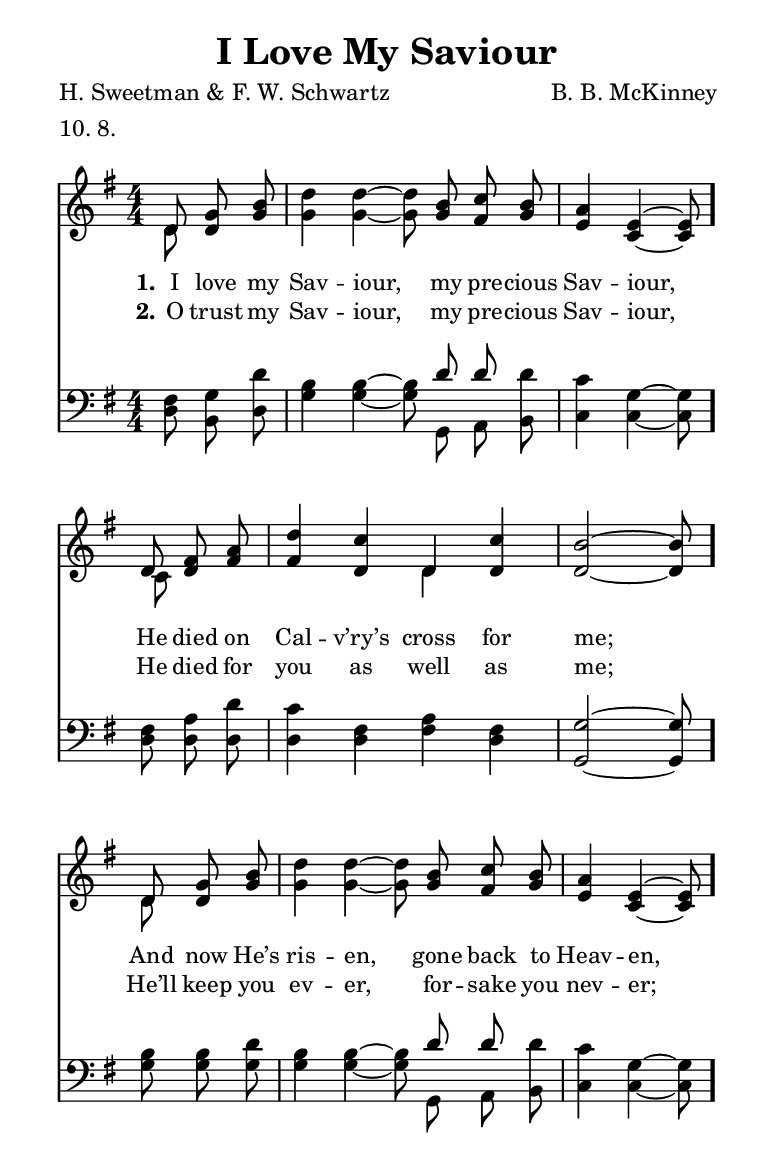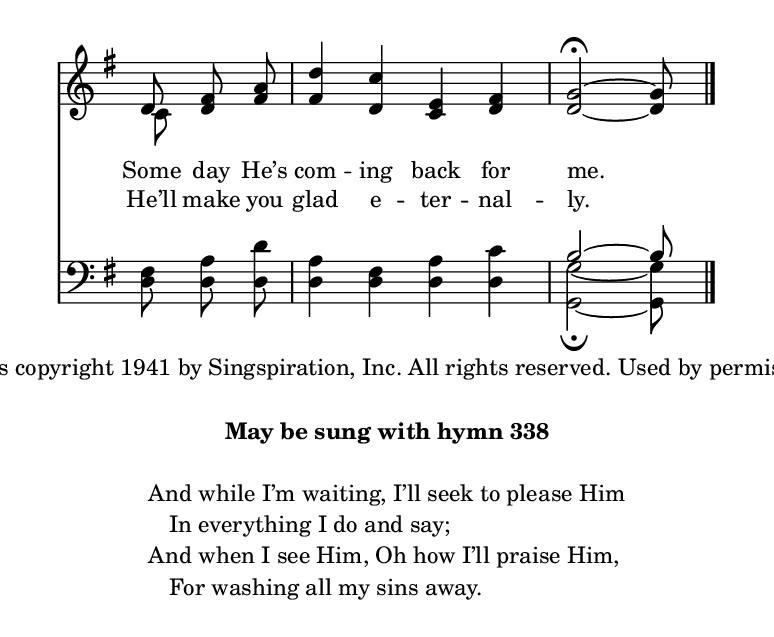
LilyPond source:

\include "common/global.ily"
\paper {
  \include "common/paper.ily"
  ragged-last-bottom = ##t
  % original has 3 systems
}

\header{
  hymnnumber = "338"
  title = "I Love My Saviour" % TODO original has subtitle "(I Have A Saviour)"
  tunename = ""
  meter = "10. 8."
  poet = "H. Sweetman & F. W. Schwartz"
  composer = "B. B. McKinney"
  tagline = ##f
}

ta = { \tempo 4=80 }
tb = { \tempo 4=40 }

global = {
  \include "common/overrides.ily"
  \override Staff.TimeSignature.style = #'numbered
  \time 4/4
  \override Score.MetronomeMark.transparent = ##t % hide all fermata changes too
  \ta
  \key g \major
  \partial 4.
  \autoBeamOff
}

notesSoprano = {
\global
\relative c' {

  d8 g b | d4 d4 ~ d8 b8 c b | a4 e4 ~ e8
  d8 fis a | d4 c d, c' | b2 ~ b8
  d,8 g b | d4 d4 ~ d8 b8 c b | a4 e4 ~ e8
  d8 fis a | d4 c e, fis | \tb g2\fermata ~ \ta g8

  \bar "|."

}
}

notesAlto = {
\global
\relative e' {

  d8 d g | g4 g4 ~ g8 g8 fis g8 | e4 c4 ~ c8
  c8 d fis | fis4 d d d | d2 ~ d8
  d8 d g | g4 g4 ~ g8 g8 fis g8 | e4 c4 ~ c8
  c8 d fis | fis4 d c d | d2 ~ d8

}
}

notesTenor = {
\global
\relative a {

  fis8 g d' | b4 b4 ~ b8 d8 d d | c4 g4 ~ g8
  fis8 a d | c4 fis, a fis | g2 ~ g8
  b8 b d | b4 b4 ~ b8 d8 d d | c4 g4 ~ g8
  fis8 a d | a4 fis a c | b2 ~ b8

}
}

notesBass = {
\global
\relative f {

  d8 b d | g4 g4 ~ g8 g,8 a b | c4 c4 ~ c8
  d8 d d | d4 d fis d | g,2 ~ g8
  g'8 g g | g4 g4 ~ g8 g,8 a b | c4 c4 ~ c8
  d8 d d | d4 d d d | <g g,>2\fermata ~ <g g,>8

}
}

wordsA = \lyricmode {
\set stanza = "1."

I love my Sav -- iour, my pre -- cious Sav -- iour, \bar "."
He died on Cal -- v’ry’s cross for me; \bar "."
And now He’s ris -- en, gone back to Heav -- en, \bar "."
Some day He’s com -- ing back for me. \bar "."

}

wordsB = \lyricmode {
\set stanza = "2."

O trust my Sav -- iour, my pre -- cious Sav -- iour,
He died for you as well as me;
He’ll keep you ev -- er, for -- sake you nev -- er;
He’ll make you glad e -- ter -- nal -- ly.

}

extraA = \markuplist {

\line { And while I’m waiting, I’ll seek to please Him }
\line { { \hspace #2 } In everything I do and say; }
\line { And when I see Him, Oh how I’ll praise Him, }
\line { { \hspace #2 } For washing all my sins away. }

}

\score {
  \context ChoirStaff <<
    \context Staff = upper <<
      \set Staff.autoBeaming = ##f
      \set ChoirStaff.systemStartDelimiter = #'SystemStartBar
      \set ChoirStaff.printPartCombineTexts = ##f
      \partcombine #'(2 . 9) \notesSoprano \notesAlto
      \context NullVoice = sopranos { \voiceOne << \notesSoprano >> }
      \context NullVoice = altos { \voiceTwo << \notesAlto >> }
      \context Lyrics = one   \lyricsto sopranos \wordsA
      \context Lyrics = two   \lyricsto sopranos \wordsB
    >>
    \context Staff = men <<
      \set Staff.autoBeaming = ##f
      \clef bass
      \set ChoirStaff.printPartCombineTexts = ##f
      \partcombine #'(2 . 9) \notesTenor \notesBass
      \context NullVoice = tenors { \voiceOne << \notesTenor >> }
      \context NullVoice = basses { \voiceTwo << \notesBass >> }
    >>
  >>
  \layout {
    \include "common/layout.ily"
  }
  \midi{
    \include "common/midi.ily"
  }
}

% We don't use the `copyright` header field because we need the copyright to
% appear just under the last system, rather than at the bottom of the page.
\noPageBreak \markup { \fill-line { \raise #4 { "Words copyright 1941 by Singspiration, Inc. All rights reserved. Used by permission." } } }

headA = \markuplist {
\line { \bold { May be sung with hymn 338 } }
}

\markup { \fill-line { \center-column {
  \line{ \column { \headA } } \combine \null \vspace #0.4
  \column {
    \line{ \column { \extraA } }
  }
} } }

\version "2.19.49"  % necessary for upgrading to future LilyPond versions.

% vi:set et ts=2 sw=2 ai nocindent syntax=lilypond:
